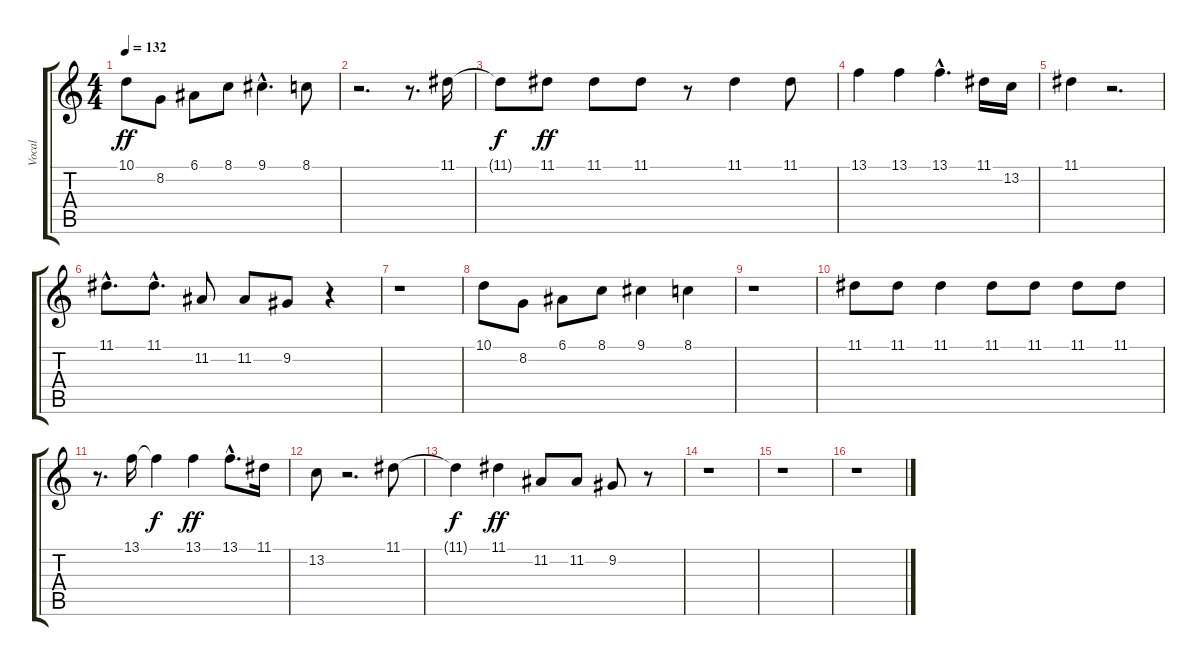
\track ("Vocal" "Vocal") {instrument flute}
\staff {score tabs}
\tuning (E4 B3 G3 D3 A2 E2) {hide}
\ts (4 4)
\tempo 132
\clef g2
\ks c
10.1.8{dy ff} 8.2.8 6.1.8 8.1.8 9.1{hac}.4{d} 8.1.8 |
r.2{d} r.8{d} 11.1.16 |
11.1{t}.8{dy f} 11.1.8{dy ff} 11.1.8 11.1.8 r.8 11.1.4 11.1.8 |
13.1.4 13.1.4 13.1{hac}.4{d} 11.1.16 13.2.16 |
11.1.4 r.2{d} |
11.1{hac}.8{d} 11.1{hac}.8{d} 11.2.8 11.2.8 9.2.8 r.4 |
r.1 |
10.1.8 8.2.8 6.1.8 8.1.8 9.1.4 8.1.4 |
r.1 |
11.1.8 11.1.8 11.1.4 11.1.8 11.1.8 11.1.8 11.1.8 |
r.8{d} 13.1.16 13.1{t}.4{dy f} 13.1.4{dy ff} 13.1{hac}.8{d} 11.1.16 |
13.2.8 r.2{d} 11.1.8 |
11.1{t}.4{dy f} 11.1.4{dy ff} 11.2.8 11.2.8 9.2.8 r.8 |
r.1 |
r.1 |
r.1
